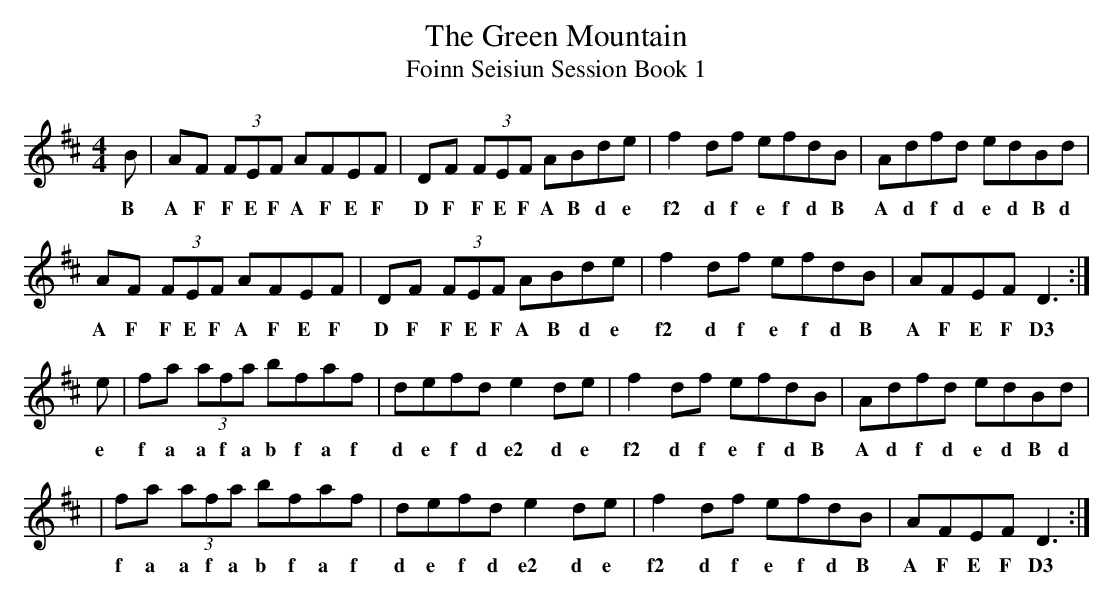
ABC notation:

X:1
T: Green Mountain, The
T: Foinn Seisiun Session Book 1
M: 4/4
L: 1/8
K: Dmaj
B|AF (3FEF AFEF|DF (3FEF ABde|f2 df efdB|Adfd edBd|
w: B A F F E F A F E F D F F E F A B d e f2 d f e f d B A d f d e d B d
AF (3FEF AFEF|DF (3FEF ABde|f2 df efdB|AFEF D3:|
w: A F F E F A F E F D F F E F A B d e f2 d f e f d B A F E F D3
e|fa (3afa bfaf|defd e2 de|f2 df efdB|Adfd edBd|
w: e f a a f a b f a f d e f d e2 d e f2 d f e f d B A d f d e d B d
|fa (3afa bfaf|defd e2 de|f2 df efdB|AFEF D3:|
w: f a a f a b f a f d e f d e2 d e f2 d f e f d B A F E F D3
